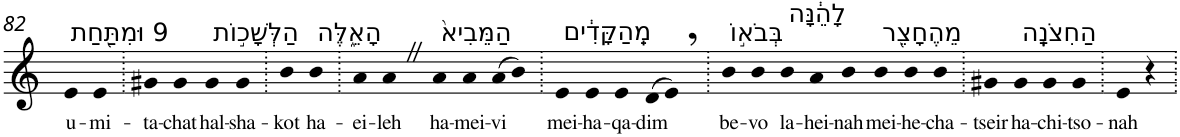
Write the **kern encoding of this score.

**kern	**text
*part1	*part1
*staff1	*staff1
*I"Piano	*
*I'Pno	*
!!LO:PB:g=z
*clefG2	*
*k[]	*
=82	=82
!LO:TX:a:t=9 וּמִתַּ֖חַת	!
!	!LO:LY:b
4e	u-
!	!LO:LY:b
4e	-mi-
=83.	=83.
!	!LO:LY:b
4g#X	-ta-
!	!LO:LY:b
4g#	-chat
!LO:TX:a:t=הַלְּשָׁכ֣וֹת	!
!	!LO:LY:b
4g#	hal-
!	!LO:LY:b
4g#	-sha-
=84.	=84.
!	!LO:LY:b
4b	-kot
!LO:TX:a:t=הָאֵ֑לֶּה	!
!	!LO:LY:b
4b	ha-
=85.	=85.
!	!LO:LY:b
4a	-ei-
!	!LO:LY:b
4aZ	-leh
!LO:TX:a:t=הַמֵּבִיא֙	!
!	!LO:LY:b
4a	ha-
!	!LO:LY:b
4a	-mei-
!	!LO:LY:b
(>8a	-vi
8b)	.
=86.	=86.
!LO:TX:a:t=מֵֽהַקָּדִ֔ים	!
!	!LO:LY:b
4e	mei-
!	!LO:LY:b
4e	-ha-
!	!LO:LY:b
4e	-qa-
!	!LO:LY:b
(>8d	-dim
8e,)	.
=87.	=87.
!LO:TX:a:t=בְּבֹא֣וֹ	!
!	!LO:LY:b
4b	be-
!	!LO:LY:b
4b	-vo
!LO:TX:a:t=לָהֵ֔נָּה	!
!	!LO:LY:b
4b	la-
!	!LO:LY:b
4a	-hei-
!	!LO:LY:b
4b	-nah
!LO:TX:a:t=מֵהֶחָצֵ֖ר	!
!	!LO:LY:b
4b	mei-
!	!LO:LY:b
4b	-he-
!	!LO:LY:b
4b	-cha-
=88.	=88.
!	!LO:LY:b
4g#X	-tseir
!LO:TX:a:t=הַחִצֹנָֽה	!
!	!LO:LY:b
4g#	ha-
!	!LO:LY:b
4g#	-chi-
!	!LO:LY:b
4g#	-tso-
=89.	=89.
!	!LO:LY:b
4e	-nah
4r	.
=.	=.
*-	*-
